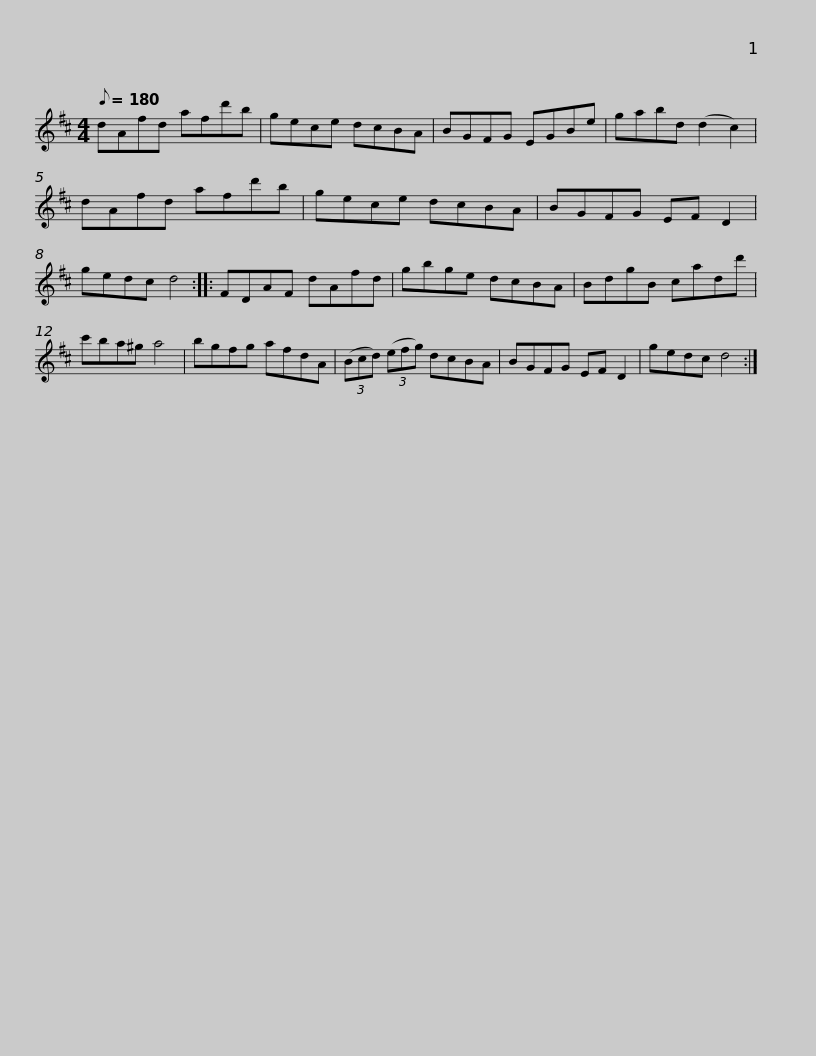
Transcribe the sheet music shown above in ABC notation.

X:1
L:1/8
Q:1/8=180
M:4/4
I:linebreak $
K:D
V:1 treble
V:1
 dAfd afd'b | gece dcBA | BGFG EGBe | gabd (d2 c2) |$ dAfd afd'b | %5
 gece dcBA | BGFG EF D2 | gedc d4 ::$ FDAF dAfd | gbge dcBA | %10
 BdgB cadd' | c'ba^g a4 |$ bgfg afdA | (3(Bcd) (3(efg) dcBA | BGFG EF D2 | %15
 gedc d4 :| %16
